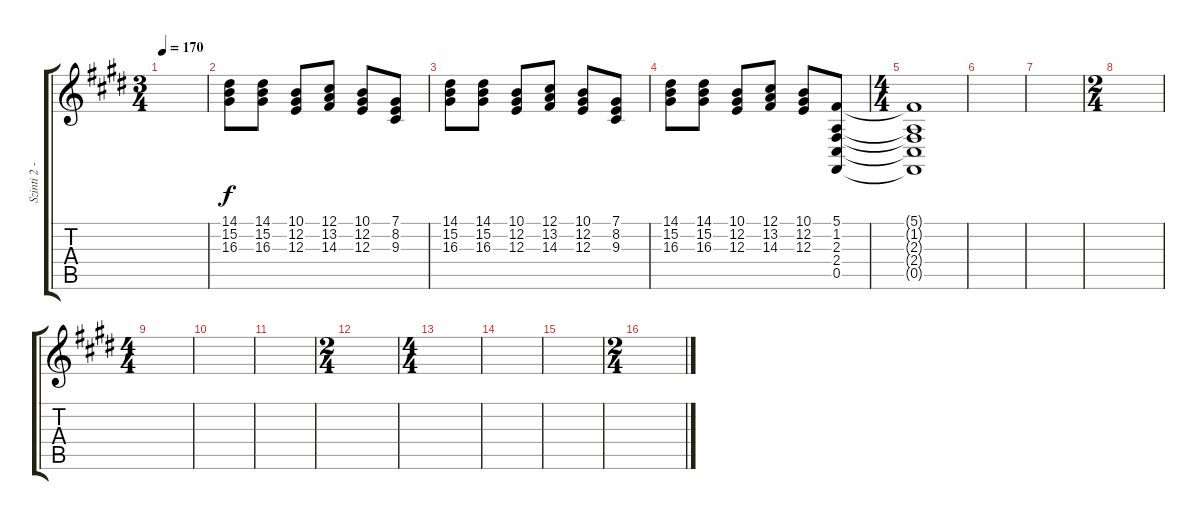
\track ("Szinti 2 - Kórus, Strings" "Szinti 2 -") {instrument stringensemble1}
\staff {score tabs}
\tuning (Db4 Ab3 E3 B2 Gb2 Db2) {hide}
\ts (3 4)
\tempo 170
\clef g2
\ks c#minor
|
(14.1 15.2 16.3).8 (14.1 15.2 16.3).8 (10.1 12.2 12.3).8 (12.1 13.2 14.3).8 (10.1 12.2 12.3).8 (7.1 8.2 9.3).8 |
(14.1 15.2 16.3).8 (14.1 15.2 16.3).8 (10.1 12.2 12.3).8 (12.1 13.2 14.3).8 (10.1 12.2 12.3).8 (7.1 8.2 9.3).8 |
(14.1 15.2 16.3).8 (14.1 15.2 16.3).8 (10.1 12.2 12.3).8 (12.1 13.2 14.3).8 (10.1 12.2 12.3).8 (5.1 1.2 2.3 2.4 0.5).8 |
\ts (4 4)
(5.1{t} 1.2{t} 2.3{t} 2.4{t} 0.5{t}).1 |
|
|
\ts (2 4)
|
\ts (4 4)
|
|
|
\ts (2 4)
|
\ts (4 4)
|
|
|
\ts (2 4)
